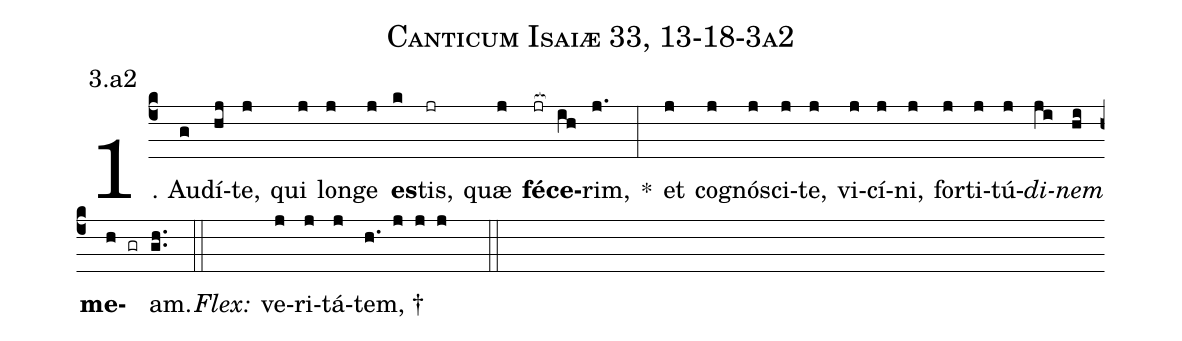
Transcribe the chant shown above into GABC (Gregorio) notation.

name: Canticum Isaiæ 33, 13-18-3a2;
annotation: 3.a2;
%%
(c4)1. Au(g)dí(hj)te,(j) qui(j) lon(j)ge(j) <b>es</b>(k)tis,(jr) quæ(j) <b>fé</b>(jr[ocb:1{])<b>ce</b>(ih[ocb:0}])rim,(j.) *(:) et(j) co(j)gnó(j)sci(j)te,(j) vi(j)cí(j)ni,(j) for(j)ti(j)tú(j)<i>di</i>(ji)<i>nem</i>(hi) <b>me</b>(h gr)am.(gh..) (::)
<i>Flex:</i>()  ve(j)ri(j)tá(j)tem, †(h. j j j  ::)
